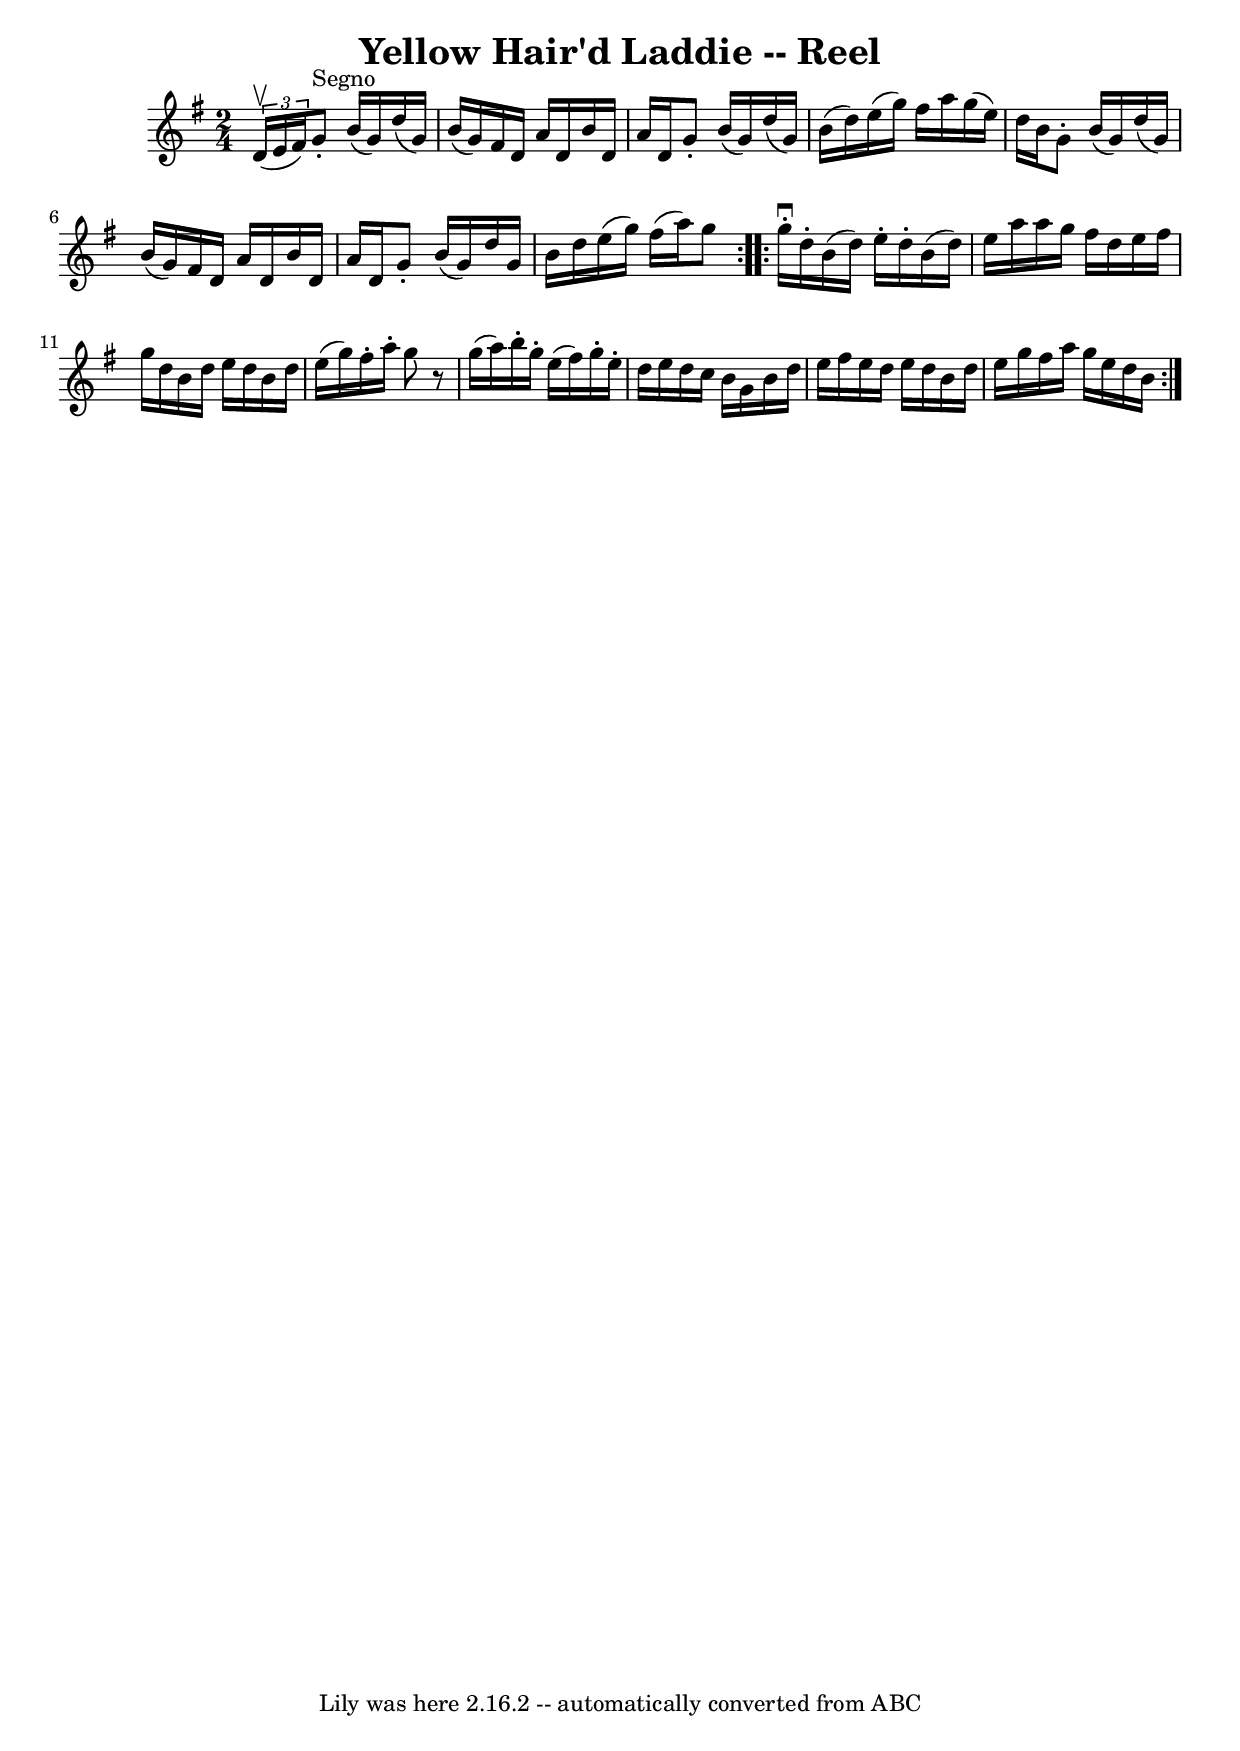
\version "2.7.40"
\include "Mammoth.ily"
\header {
	%% book = "Ryan's Mammoth Collection"
	crossRefNumber = "1"
	footnotes = "\\\\277\\\\AKA Five Mile Chase"
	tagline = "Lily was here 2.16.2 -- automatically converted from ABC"
	title = "Yellow Hair'd Laddie -- Reel"
}
voicedefault =  {


\repeat volta 2 {
\time 2/4 
\key g \major   \times 2/3 { d'16^\upbow(e'16 fis'16) }   
|
 g'8^"Segno"-. b'16 (g'16) d''16 (g'16) b'16 (
g'16)   |
 fis'16 d'16 a'16 d'16 b'16 d'16 a'16    
d'16    |
 g'8 -. b'16 (g'16) d''16 (g'16) b'16 (
d''16)   |
 e''16 (g''16) fis''16 a''16 g''16 (
e''16) d''16 b'16    |
 g'8 -. b'16 (g'16) d''16 (
 g'16) b'16 (g'16)   |
 fis'16 d'16 a'16 d'16    
b'16 d'16 a'16 d'16    |
 g'8 -. b'16 (g'16) d''16   
 g'16 b'16 d''16    |
 e''16 (g''16) fis''16 (a''16  
-) g''8  }     \repeat volta 2 { g''16^\downbow-. d''16 -. b'16 (
d''16) e''16 -. d''16 -. b'16 (d''16)   |
 e''16    
a''16 a''16 g''16 fis''16 d''16 e''16 fis''16    |
   
g''16 d''16 b'16 d''16 e''16 d''16 b'16 d''16    |
  
 e''16 (g''16) fis''16 -. a''16 -. g''8    r8   |
 g''16 
(a''16) b''16 -. g''16 -. e''16 (fis''16) g''16 -. e''16 
-.   |
 d''16 e''16 d''16 c''16 b'16 g'16 b'16    
d''16    |
 e''16 fis''16 e''16 d''16 e''16 d''16    
b'16 d''16    |
 e''16 g''16 fis''16 a''16 g''16    
e''16 d''16 b'16      }   
}

\score{
    <<

	\context Staff="default"
	{
	    \voicedefault 
	}

    >>
	\layout {
	}
	\midi {}
}
